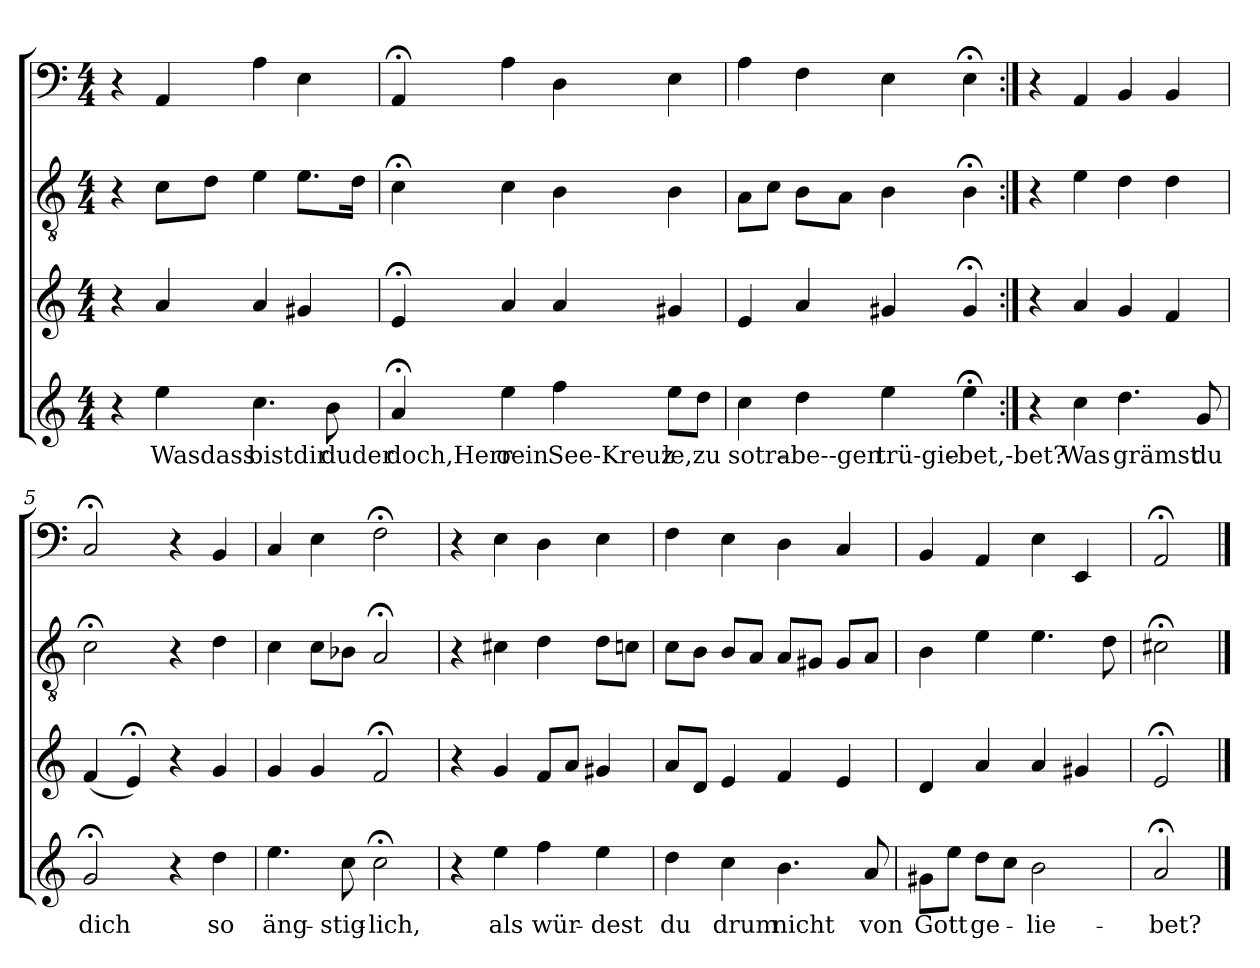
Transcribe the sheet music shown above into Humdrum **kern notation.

**kern	**text	**kern	**kern	**kern
*part4	*part4	*part3	*part2	*part1
*staff4	*staff4	*staff3	*staff2	*staff1
*clefG2	*	*clefG2	*clefGv2	*clefF4
*k[]	*	*k[]	*k[]	*k[]
*a:	*	*a:	*a:	*a:
*M4/4	*	*M4/4	*M4/4	*M4/4
=1	=1	=1	=1	=1
4r	.	4r	4r	4r
4ee\	Wasdass	4a/	8c\L	4AA/
.	.	.	8d\J	.
4.cc\	bistdir	4a/	4e\	4A\
.	.	4g#X/	8.e\L	4E\
8b\	duder	.	.	.
.	.	.	16d\Jk	.
=2	=2	=2	=2	=2
4a;</	doch,Herr	4e;</	4c;<\	4AA;</
4ee\	oein	4a/	4c\	4A\
4ff\	See-Kreuz	4a/	4B\	4D\
8ee\L	-le,zu	4g#X/	4B\	4E\
8dd\J	.	.	.	.
=3	=3	=3	=3	=3
4cc\	sotra-	4e/	8A\L	4A\
.	.	.	8c\J	.
4dd\	be--gen	4a/	8B\L	4F\
.	.	.	8A\J	.
4ee\	-trü-gie-	4g#X/	4B\	4E\
4ee;<\	-bet,-bet?	4g#;</	4B;<\	4E;<\
=4:|!	=4:|!	=4:|!	=4:|!	=4:|!
4r	.	4r	4r	4r
4cc\	Was	4a/	4e\	4AA/
4.dd\	grämst	4g/	4d\	4BB/
.	.	4f/	4d\	4BB/
8g/	du	.	.	.
=5	=5	=5	=5	=5
2g;</	dich	(4f/	2c;<\	2C;</
.	.	4e;</)	.	.
4r	.	4r	4r	4r
4dd\	so	4g/	4d\	4BB/
=6	=6	=6	=6	=6
4.ee\	äng-	4g/	4c\	4C/
.	.	4g/	8c\L	4E\
8cc\	-stig-	.	8B-X\J	.
2cc;<\	-lich,	2f;</	2A;</	2F;<\
=7	=7	=7	=7	=7
4r	.	4r	4r	4r
4ee\	als	4g/	4c#X\	4E\
4ff\	wür-	8f/L	4d\	4D\
.	.	8a/J	.	.
4ee\	-dest	4g#X/	8d\L	4E\
.	.	.	8cn\J	.
=8	=8	=8	=8	=8
4dd\	du	8a/L	8c\L	4F\
.	.	8d/J	8B\J	.
4cc\	drum	4e/	8B/L	4E\
.	.	.	8A/J	.
4.b\	nicht	4f/	8A/L	4D\
.	.	.	8G#X/J	.
.	.	4e/	8G#/L	4C/
8a/	von	.	8A/J	.
=9	=9	=9	=9	=9
8g#X\L	Gott	4d/	4B\	4BB/
8ee\J	.	.	.	.
8dd\L	ge-	4a/	4e\	4AA/
8cc\J	.	.	.	.
2b\	-lie-	4a/	4.e\	4E\
.	.	4g#X/	.	4EE/
.	.	.	8d\	.
=10	=10	=10	=10	=10
2a;</	-bet?	2e;</	2c#X;<\	2AA;</
==	==	==	==	==
*-	*-	*-	*-	*-
